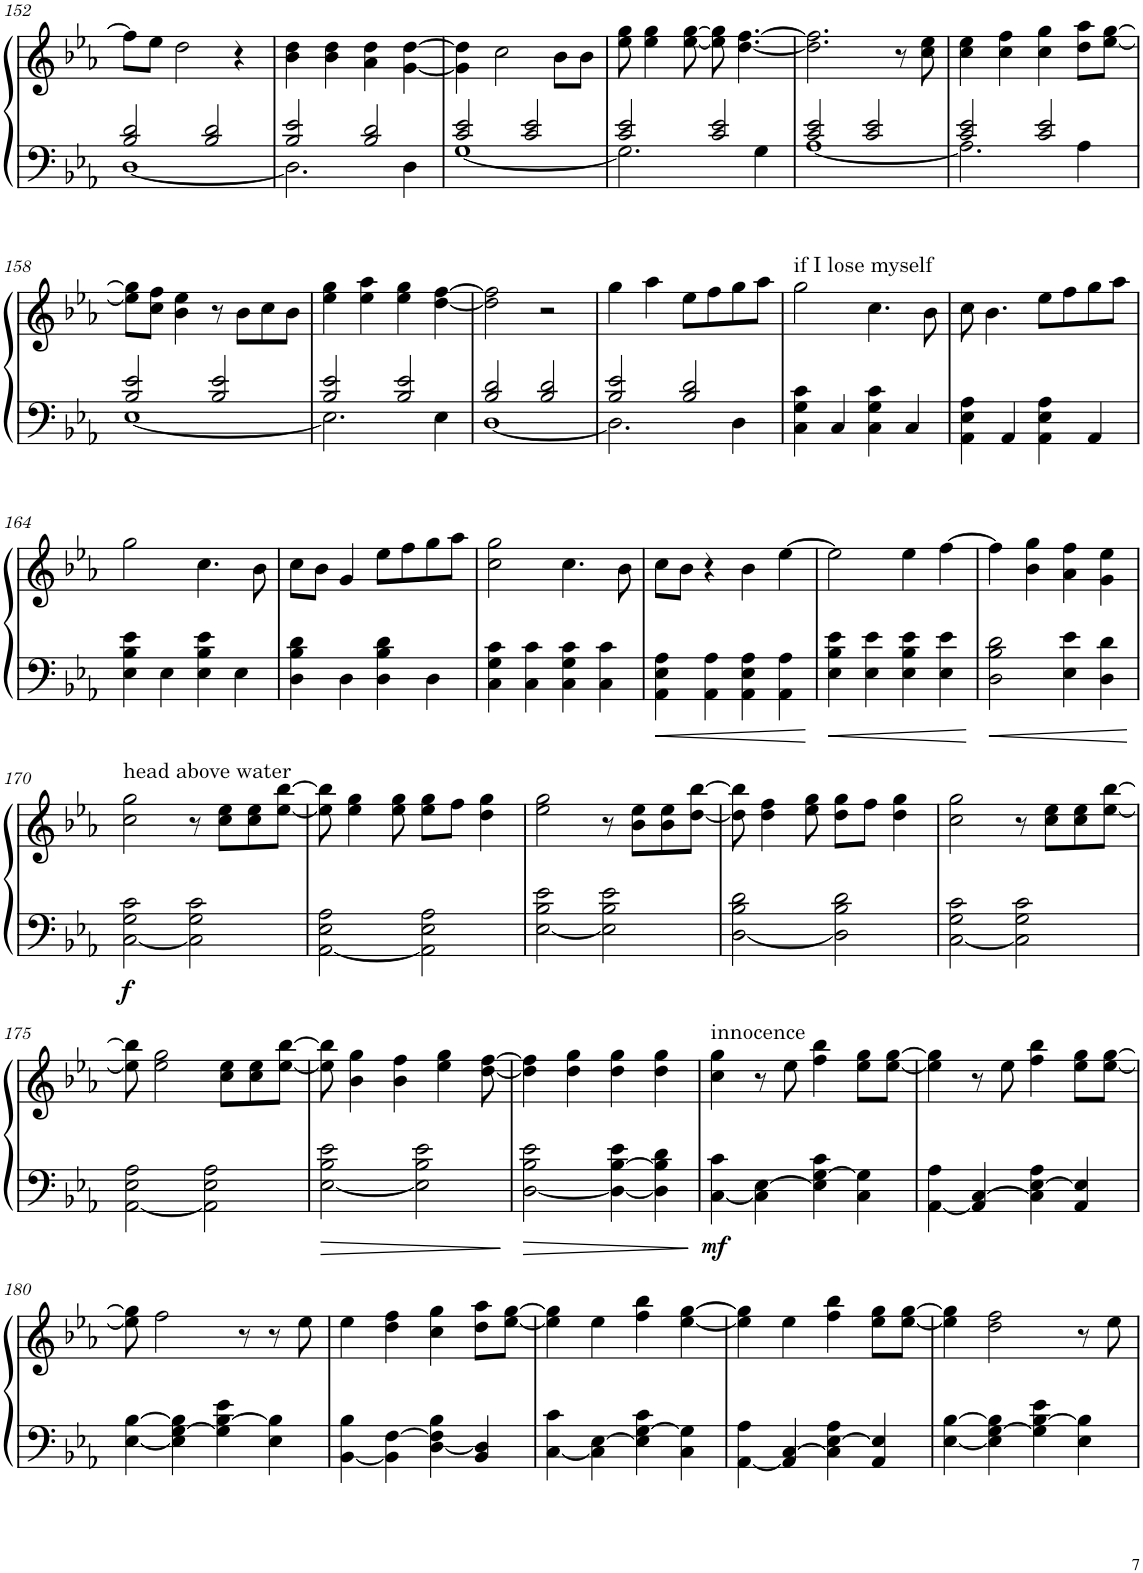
**kern	**kern	**dynam
*part1	*part1	*part1
*staff2	*staff1	*staff1/2
*I"Piano	*	*
*I'Pno.	*	*
!!LO:PB:g=z
*clefF4	*clefG2	*
*k[b-e-a-]	*k[b-e-a-]	*
*M4/4	*M4/4	*
=152	=152	=152
*^	*	*
2B-/ 2d/	[1D	8ff\L]	.
.	.	8ee-\J	.
.	.	2dd\	.
2B-/ 2d/	.	.	.
.	.	4r	.
=153	=153	=153	=153
2B-/ 2e-/	2.D\]	4b-\ 4dd\	.
.	.	4b-\ 4dd\	.
2B-/ 2d/	.	4a-\ 4dd\	.
.	4D\	[4g\ [4dd\	.
=154	=154	=154	=154
2c/ 2e-/	[1G	4g\] 4dd\]	.
.	.	2cc\	.
2c/ 2e-/	.	.	.
.	.	8b-\L	.
.	.	8b-\J	.
=155	=155	=155	=155
2c/ 2e-/	2.G\]	8ee-\ 8gg\	.
.	.	4ee-\ 4gg\	.
.	.	[8ee-\ [8gg\	.
2c/ 2e-/	.	8ee-\] 8gg\]	.
.	.	[4.dd\ [4.ff\	.
.	4G\	.	.
=156	=156	=156	=156
2c/ 2e-/	[1A-	2.dd\] 2.ff\]	.
2c/ 2e-/	.	.	.
.	.	8r	.
.	.	8cc\ 8ee-\	.
=157	=157	=157	=157
2c/ 2e-/	2.A-\]	4cc\ 4ee-\	.
.	.	4cc\ 4ff\	.
2c/ 2e-/	.	4cc\ 4gg\	.
.	4A-\	8dd\ 8aa-\L	.
.	.	[8ee-\ [8gg\J	.
!!LO:LB:g=z
=158	=158	=158	=158
2B-/ 2e-/	[1E-	8ee-\] 8gg\]L	.
.	.	8cc\ 8ff\J	.
.	.	4b-\ 4ee-\	.
2B-/ 2e-/	.	8r	.
.	.	8b-\L	.
.	.	8cc\	.
.	.	8b-\J	.
=159	=159	=159	=159
2B-/ 2e-/	2.E-\]	4ee-\ 4gg\	.
.	.	4ee-\ 4aa-\	.
2B-/ 2e-/	.	4ee-\ 4gg\	.
.	4E-\	[4dd\ [4ff\	.
=160	=160	=160	=160
2B-/ 2d/	[1D	2dd\] 2ff\]	.
2B-/ 2d/	.	2r	.
=161	=161	=161	=161
2B-/ 2e-/	2.D\]	4gg\	.
.	.	4aa-\	.
2B-/ 2d/	.	8ee-\L	.
.	.	8ff\	.
.	4D\	8gg\	.
.	.	8aa-\J	.
*v	*v	*	*
=162	=162	=162
!	!LO:TX:a:t=if I lose myself	!
4C\ 4G\ 4c\	2gg\	.
4C/	.	.
4C\ 4G\ 4c\	4.cc\	.
4C/	.	.
.	8b-\	.
=163	=163	=163
4AA-\ 4E-\ 4A-\	8cc\	.
.	4.b-\	.
4AA-/	.	.
4AA-\ 4E-\ 4A-\	8ee-\L	.
.	8ff\	.
4AA-/	8gg\	.
.	8aa-\J	.
!!LO:LB:g=z
=164	=164	=164
4E-\ 4B-\ 4e-\	2gg\	.
4E-\	.	.
4E-\ 4B-\ 4e-\	4.cc\	.
4E-\	.	.
.	8b-\	.
=165	=165	=165
4D\ 4B-\ 4d\	8cc\L	.
.	8b-\J	.
4D\	4g/	.
4D\ 4B-\ 4d\	8ee-\L	.
.	8ff\	.
4D\	8gg\	.
.	8aa-\J	.
=166	=166	=166
4C\ 4G\ 4c\	2cc\ 2gg\	.
4C\ 4c\	.	.
4C\ 4G\ 4c\	4.cc\	.
4C\ 4c\	.	.
.	8b-\	.
=167	=167	=167
4AA-\ 4E-\ 4A-\	8cc\L	.
.	8b-\J	.
4AA-\ 4A-\	4r	.
4AA-\ 4E-\ 4A-\	4b-\	.
4AA-\ 4A-\	[4ee-\	.
=168	=168	=168
4E-\ 4B-\ 4e-\	2ee-\]	.
4E-\ 4e-\	.	.
4E-\ 4B-\ 4e-\	4ee-\	.
4E-\ 4e-\	[4ff\	.
=169	=169	=169
2D\ 2B-\ 2d\	4ff\]	.
.	4b-\ 4gg\	.
4E-\ 4e-\	4a-\ 4ff\	.
4D\ 4d\	4g\ 4ee-\	.
!!LO:LB:g=z
=170	=170	=170
!	!LO:TX:a:t=head above water	!
!	!	!LO:DY:b=2
[2C\ 2G\ 2c\	2cc\ 2gg\	f
2C\] 2G\ 2c\	8r	.
.	8cc\ 8ee-\L	.
.	8cc\ 8ee-\	.
.	[8ee-\ [8bb-\J	.
=171	=171	=171
[2AA-\ 2E-\ 2A-\	8ee-\] 8bb-\]	.
.	4ee-\ 4gg\	.
.	8ee-\ 8gg\	.
2AA-\] 2E-\ 2A-\	8ee-\ 8gg\L	.
.	8ff\J	.
.	4dd\ 4gg\	.
=172	=172	=172
[2E-\ 2B-\ 2e-\	2ee-\ 2gg\	.
2E-\] 2B-\ 2e-\	8r	.
.	8b-\ 8ee-\L	.
.	8b-\ 8ee-\	.
.	[8dd\ [8bb-\J	.
=173	=173	=173
[2D\ 2B-\ 2d\	8dd\] 8bb-\]	.
.	4dd\ 4ff\	.
.	8ee-\ 8gg\	.
2D\] 2B-\ 2d\	8dd\ 8gg\L	.
.	8ff\J	.
.	4dd\ 4gg\	.
=174	=174	=174
[2C\ 2G\ 2c\	2cc\ 2gg\	.
2C\] 2G\ 2c\	8r	.
.	8cc\ 8ee-\L	.
.	8cc\ 8ee-\	.
.	[8ee-\ [8bb-\J	.
!!LO:LB:g=z
=175	=175	=175
[2AA-\ 2E-\ 2A-\	8ee-\] 8bb-\]	.
.	2ee-\ 2gg\	.
2AA-\] 2E-\ 2A-\	.	.
.	8cc\ 8ee-\L	.
.	8cc\ 8ee-\	.
.	[8ee-\ [8bb-\J	.
=176	=176	=176
[2E-\ 2B-\ 2e-\	8ee-\] 8bb-\]	.
.	4b-\ 4gg\	.
.	4b-\ 4ff\	.
2E-\] 2B-\ 2e-\	.	.
.	4ee-\ 4gg\	.
.	[8dd\ [8ff\	.
=177	=177	=177
[2D\ 2B-\ 2e-\	4dd\] 4ff\]	.
.	4dd\ 4gg\	.
4D\_ [4B-\ 4e-\	4dd\ 4gg\	.
4D\] 4B-\] 4d\	4dd\ 4gg\	.
=178	=178	=178
!	!LO:TX:a:t=innocence	!
!	!	!LO:DY:b=2
[4C\ 4c\	4cc\ 4gg\	mf
4C\] [4E-\	8r	.
.	8ee-\	.
4E-\] [4G\ 4c\	4ff\ 4bb-\	.
4C\ 4G\]	8ee-\ 8gg\L	.
.	[8ee-\ [8gg\J	.
=179	=179	=179
[4AA-\ 4A-\	4ee-\] 4gg\]	.
4AA-/] [4C/	8r	.
.	8ee-\	.
4C\] [4E-\ 4A-\	4ff\ 4bb-\	.
4AA-/ 4E-/]	8ee-\ 8gg\L	.
.	[8ee-\ [8gg\J	.
!!LO:LB:g=z
=180	=180	=180
[4E-\ [4B-\	8ee-\] 8gg\]	.
.	2ff\	.
4E-\] [4G\ 4B-\]	.	.
4G\] [4B-\ 4e-\	.	.
.	8r	.
4E-\ 4B-\]	8r	.
.	8ee-\	.
=181	=181	=181
[4BB-\ 4B-\	4ee-\	.
4BB-\] [4F\	4dd\ 4ff\	.
[4D\ 4F\] 4B-\	4cc\ 4gg\	.
4BB-/ 4D/]	8dd\ 8aa-\L	.
.	[8ee-\ [8gg\J	.
=182	=182	=182
[4C\ 4c\	4ee-\] 4gg\]	.
4C\] [4E-\	4ee-\	.
4E-\] [4G\ 4c\	4ff\ 4bb-\	.
4C\ 4G\]	[4ee-\ [4gg\	.
=183	=183	=183
[4AA-\ 4A-\	4ee-\] 4gg\]	.
4AA-/] [4C/	4ee-\	.
4C\] [4E-\ 4A-\	4ff\ 4bb-\	.
4AA-/ 4E-/]	8ee-\ 8gg\L	.
.	[8ee-\ [8gg\J	.
=184	=184	=184
[4E-\ [4B-\	4ee-\] 4gg\]	.
4E-\] [4G\ 4B-\]	2dd\ 2ff\	.
4G\] [4B-\ 4e-\	.	.
4E-\ 4B-\]	8r	.
.	8ee-\	.
=	=	=
*-	*-	*-
